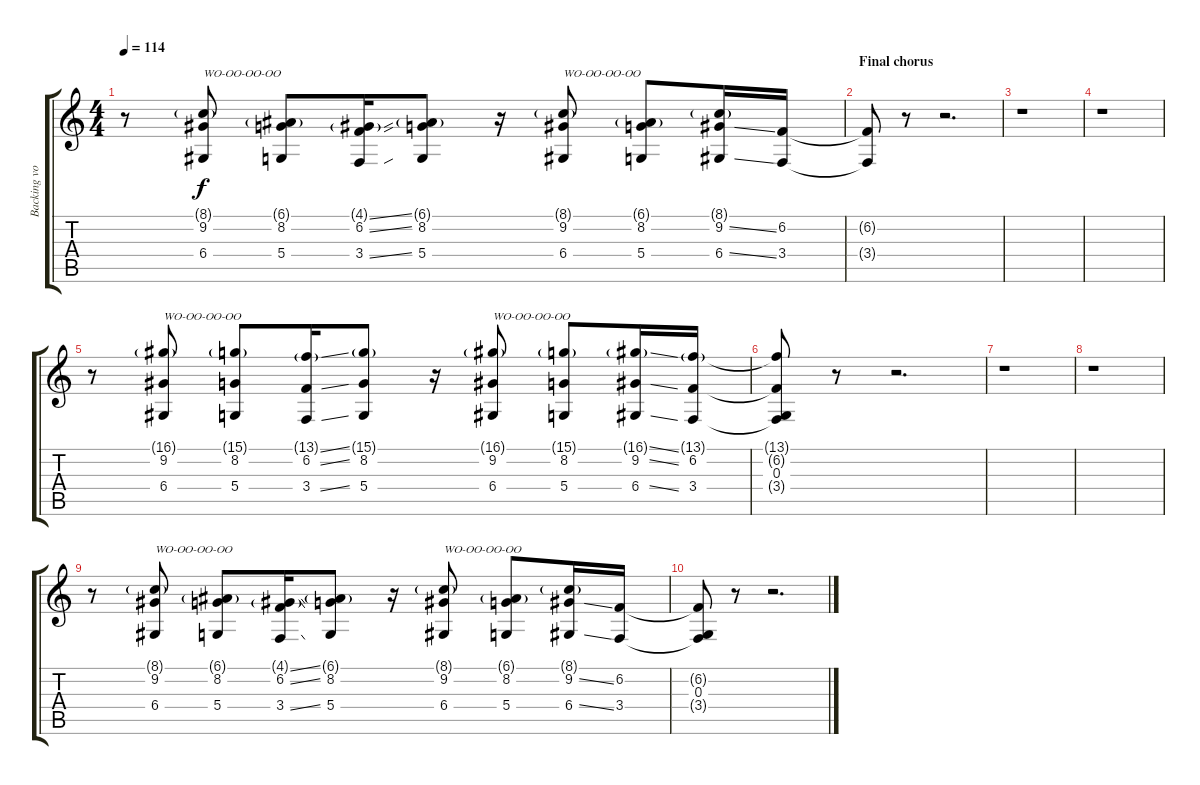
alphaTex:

\track ("Backing vocals" "Backing vo") {instrument lead2sawtooth}
\staff {score tabs}
\tuning (E4 B3 G3 D3 A2 E2) {hide}
\ts (4 4)
\tempo 114
\clef g2
\ks c
r.8{dy f} (8.1{g} 9.2 6.4).8{txt "WO-OO-OO-OO"} (6.1{g} 8.2 5.4).8 (4.1{ss g} 6.2{ss} 3.4{ss}).16 (6.1{g} 8.2 5.4).8 r.16 (8.1{g} 9.2 6.4).8{txt "WO-OO-OO-OO"} (6.1{g} 8.2 5.4).8 (8.1{g} 9.2{ss} 6.4{ss}).16 (6.2 3.4).16 |
\section ("" "Final chorus")
(6.2{t} 3.4{t}).8 r.8 r.2{d} |
r.1 |
r.1 |
r.8 (16.1{g} 9.2 6.4).8{txt "WO-OO-OO-OO"} (15.1{g} 8.2 5.4).8 (13.1{ss g} 6.2{ss} 3.4{ss}).16 (15.1{g} 8.2 5.4).8 r.16 (16.1{g} 9.2 6.4).8{txt "WO-OO-OO-OO"} (15.1{g} 8.2 5.4).8 (16.1{ss g} 9.2{ss} 6.4{ss}).16 (13.1{g} 6.2 3.4).16 |
(13.1{t} 6.2{t} 0.3 3.4{t}).8 r.8 r.2{d} |
r.1 |
r.1 |
r.8 (8.1{g} 9.2 6.4).8{txt "WO-OO-OO-OO"} (6.1{g} 8.2 5.4).8 (4.1{ss g} 6.2{ss} 3.4{ss}).16 (6.1{g} 8.2 5.4).8 r.16 (8.1{g} 9.2 6.4).8{txt "WO-OO-OO-OO"} (6.1{g} 8.2 5.4).8 (8.1{g} 9.2{ss} 6.4{ss}).16 (6.2 3.4).16 |
(6.2{t} 0.3 3.4{t}).8 r.8 r.2{d}
